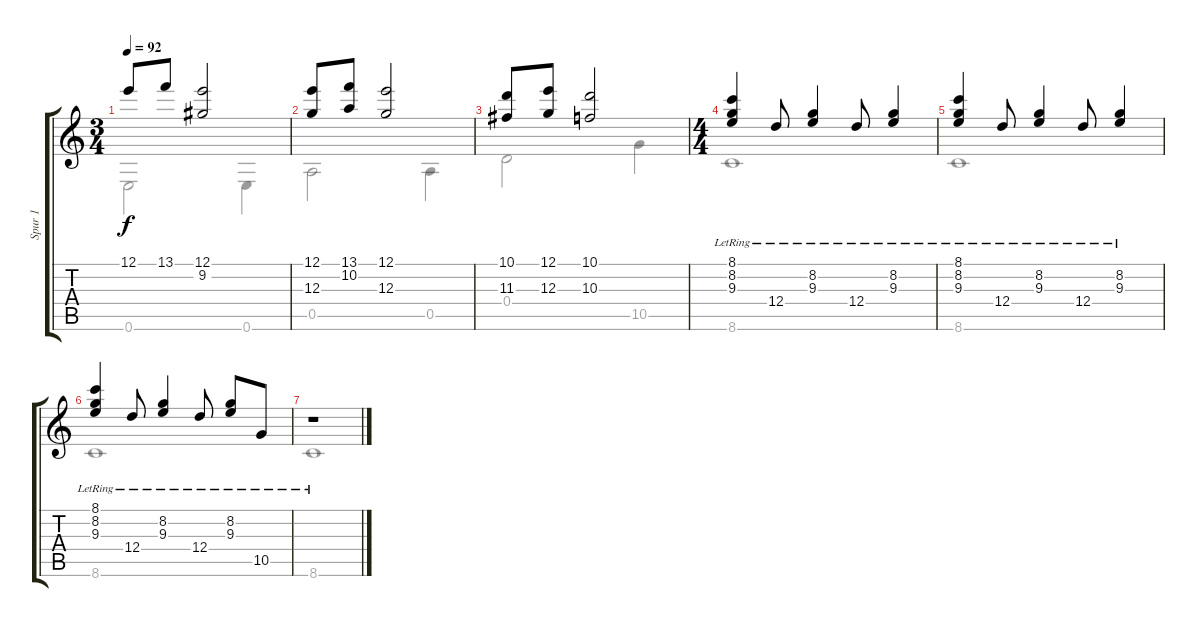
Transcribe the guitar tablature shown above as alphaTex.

\track ("Spur 1" "Spur 1") {instrument acousticguitarnylon}
\staff {score tabs}
\tuning (E4 B3 G3 D3 A2 E2) {hide}
\voice
\ts (3 4)
\tempo 92
\clef g2
\ks c
12.1.8{dy f} 13.1.8 (12.1 9.2).2 |
(12.1 12.3).8 (13.1 10.2).8 (12.1 12.3).2 |
(10.1 11.3).8 (12.1 12.3).8 (10.1 10.3).2 |
\ts (4 4)
(8.1{lr} 8.2{lr} 9.3{lr}).4 12.4{lr}.8 (8.2{lr} 9.3{lr}).4 12.4{lr}.8 (8.2{lr} 9.3{lr}).4 |
(8.1{lr} 8.2{lr} 9.3{lr}).4 12.4{lr}.8 (8.2{lr} 9.3{lr}).4 12.4{lr}.8 (8.2{lr} 9.3{lr}).4 |
(8.1{lr} 8.2{lr} 9.3{lr}).4 12.4{lr}.8 (8.2{lr} 9.3{lr}).4 12.4{lr}.8 (8.2{lr} 9.3{lr}).8 10.5{lr}.8 |
r.1
\voice
\clef g2
\ottava regular
\simile none
\ks c
0.6.2{dy f} 0.6.4 |
0.5.2 0.5.4 |
0.4.2 10.5.4 |
8.6.1 |
8.6.1 |
8.6.1 |
8.6.1
